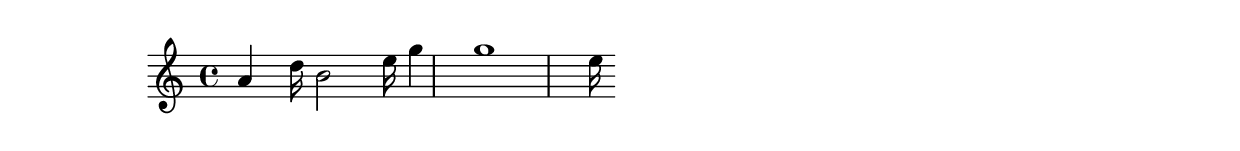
%{
Welcome to LilyPond
===================

Congratulations, LilyPond has been installed successfully.

Now to take it for the first test run.

  1. Save this file

  2. Select

       Compile > Typeset file

  from the menu.

  The file is processed, and

  3.  The PDF viewer will pop up. Click one of the noteheads.


That's it.  For more information, visit http://lilypond.org .

%}

\version "2.20.0"  % necessary for upgrading to future LilyPond versions.

\relative {
a'4 d16 b2 e16 g4 g1 e16 
}
